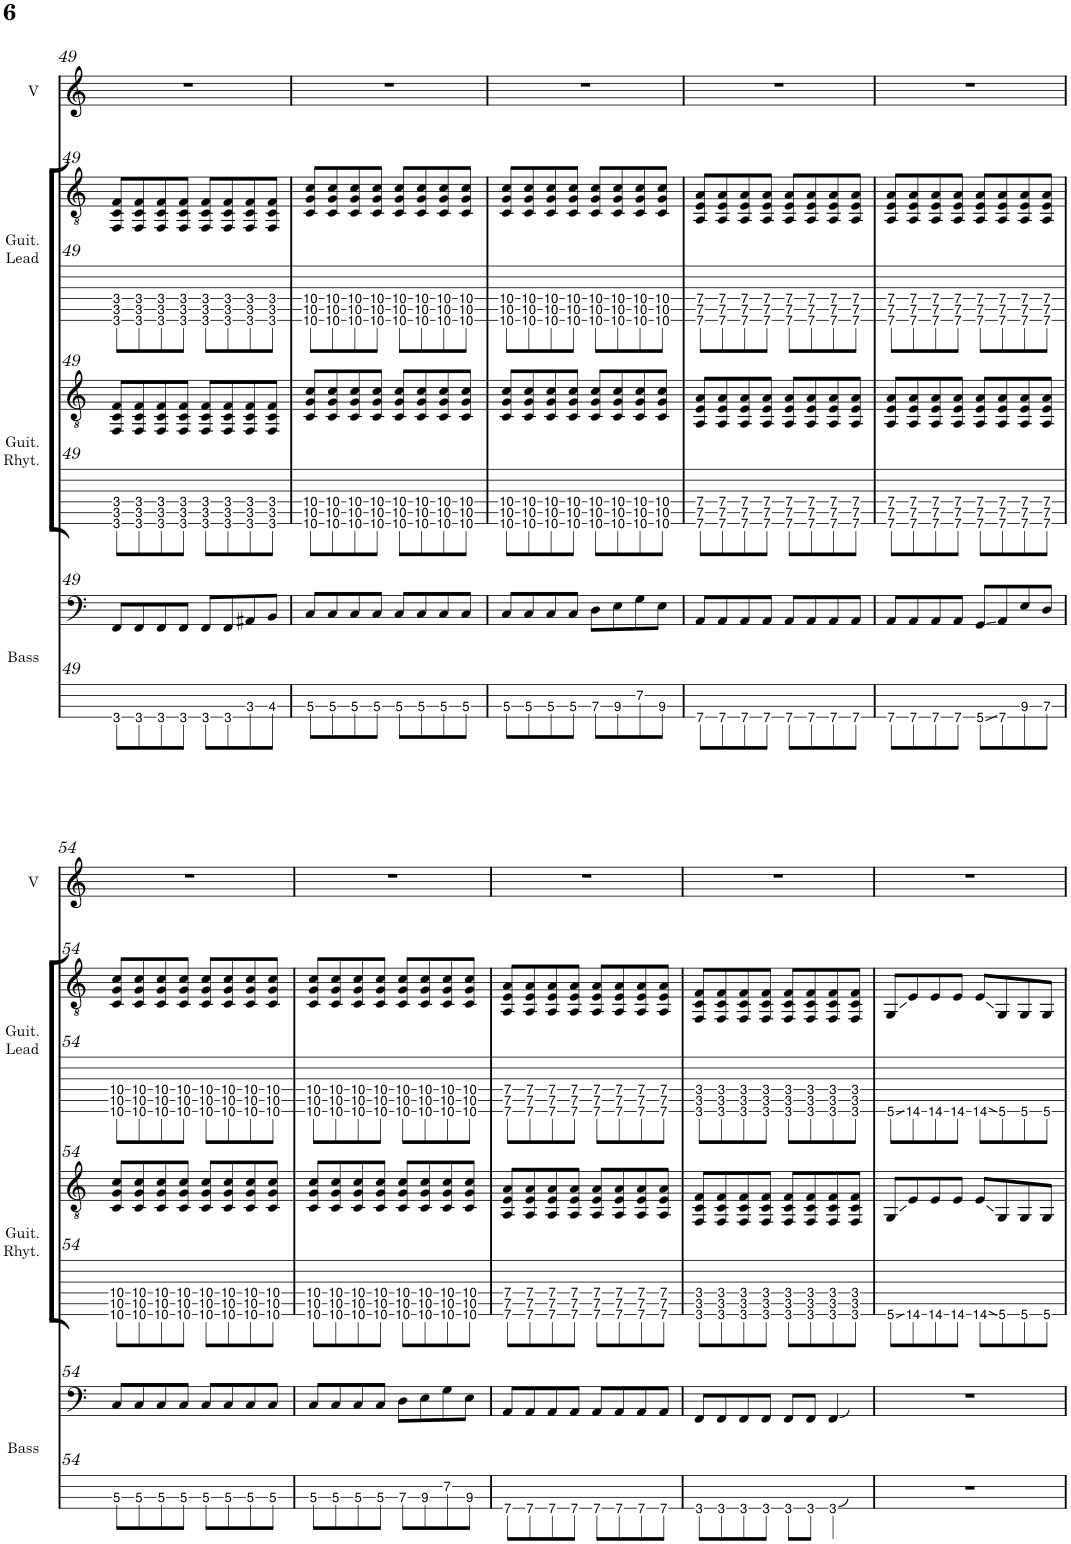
**kern	**kern	**kern	**kern	**kern	**kern	**kern
*part7	*part6	*part5	*part4	*part3	*part2	*part1
*staff7	*staff6	*staff5	*staff4	*staff3	*staff2	*staff1
*I"Bass Guitar D Stanard D-G-C-F	*I"Bass Guitar D Stanard D-G-C-F	*I"Electric Guitar Rhythm Drop D	*I"Electric Guitar Rhythm Drop D	*I"Electric Guitar Lead Drop D	*I"Electric Guitar Lead Drop D	*I"Women Vocals
*I'Bass	*I'Bass	*I'Guit. Rhyt.	*I'Guit. Rhyt.	*I'Guit. Lead	*I'Guit. Lead	*I'V
!!LO:PB:g=z
*	*clefF4	*	*clefGv2	*	*clefGv2	*clefG2
*Trd7c12	*Trd7c12	*	*	*	*	*
*k[]	*k[]	*k[]	*k[]	*k[]	*k[]	*k[]
*M4/4	*M4/4	*M4/4	*M4/4	*M4/4	*M4/4	*M4/4
=49	=49	=49	=49	=49	=49	=49
8FF\L	8FF/L	8FF\ 8C\ 8F\L	8FF/ 8C/ 8F/L	8FF\ 8C\ 8F\L	8FF/ 8C/ 8F/L	1r
8FF\	8FF/	8FF\ 8C\ 8F\	8FF/ 8C/ 8F/	8FF\ 8C\ 8F\	8FF/ 8C/ 8F/	.
8FF\	8FF/	8FF\ 8C\ 8F\	8FF/ 8C/ 8F/	8FF\ 8C\ 8F\	8FF/ 8C/ 8F/	.
8FF\J	8FF/J	8FF\ 8C\ 8F\J	8FF/ 8C/ 8F/J	8FF\ 8C\ 8F\J	8FF/ 8C/ 8F/J	.
8FF\L	8FF/L	8FF\ 8C\ 8F\L	8FF/ 8C/ 8F/L	8FF\ 8C\ 8F\L	8FF/ 8C/ 8F/L	.
8FF\	8FF/	8FF\ 8C\ 8F\	8FF/ 8C/ 8F/	8FF\ 8C\ 8F\	8FF/ 8C/ 8F/	.
8AA#\	8AA#X/	8FF\ 8C\ 8F\	8FF/ 8C/ 8F/	8FF\ 8C\ 8F\	8FF/ 8C/ 8F/	.
8BB\J	8BB/J	8FF\ 8C\ 8F\J	8FF/ 8C/ 8F/J	8FF\ 8C\ 8F\J	8FF/ 8C/ 8F/J	.
=50	=50	=50	=50	=50	=50	=50
8C\L	8C/L	8C\ 8G\ 8c\L	8C/ 8G/ 8c/L	8C\ 8G\ 8c\L	8C/ 8G/ 8c/L	1r
8C\	8C/	8C\ 8G\ 8c\	8C/ 8G/ 8c/	8C\ 8G\ 8c\	8C/ 8G/ 8c/	.
8C\	8C/	8C\ 8G\ 8c\	8C/ 8G/ 8c/	8C\ 8G\ 8c\	8C/ 8G/ 8c/	.
8C\J	8C/J	8C\ 8G\ 8c\J	8C/ 8G/ 8c/J	8C\ 8G\ 8c\J	8C/ 8G/ 8c/J	.
8C\L	8C/L	8C\ 8G\ 8c\L	8C/ 8G/ 8c/L	8C\ 8G\ 8c\L	8C/ 8G/ 8c/L	.
8C\	8C/	8C\ 8G\ 8c\	8C/ 8G/ 8c/	8C\ 8G\ 8c\	8C/ 8G/ 8c/	.
8C\	8C/	8C\ 8G\ 8c\	8C/ 8G/ 8c/	8C\ 8G\ 8c\	8C/ 8G/ 8c/	.
8C\J	8C/J	8C\ 8G\ 8c\J	8C/ 8G/ 8c/J	8C\ 8G\ 8c\J	8C/ 8G/ 8c/J	.
=51	=51	=51	=51	=51	=51	=51
8C\L	8C/L	8C\ 8G\ 8c\L	8C/ 8G/ 8c/L	8C\ 8G\ 8c\L	8C/ 8G/ 8c/L	1r
8C\	8C/	8C\ 8G\ 8c\	8C/ 8G/ 8c/	8C\ 8G\ 8c\	8C/ 8G/ 8c/	.
8C\	8C/	8C\ 8G\ 8c\	8C/ 8G/ 8c/	8C\ 8G\ 8c\	8C/ 8G/ 8c/	.
8C\J	8C/J	8C\ 8G\ 8c\J	8C/ 8G/ 8c/J	8C\ 8G\ 8c\J	8C/ 8G/ 8c/J	.
8D\L	8D\L	8C\ 8G\ 8c\L	8C/ 8G/ 8c/L	8C\ 8G\ 8c\L	8C/ 8G/ 8c/L	.
8E\	8E\	8C\ 8G\ 8c\	8C/ 8G/ 8c/	8C\ 8G\ 8c\	8C/ 8G/ 8c/	.
8G\	8G\	8C\ 8G\ 8c\	8C/ 8G/ 8c/	8C\ 8G\ 8c\	8C/ 8G/ 8c/	.
8E\J	8E\J	8C\ 8G\ 8c\J	8C/ 8G/ 8c/J	8C\ 8G\ 8c\J	8C/ 8G/ 8c/J	.
=52	=52	=52	=52	=52	=52	=52
8AA\L	8AA/L	8AA\ 8E\ 8A\L	8AA/ 8E/ 8A/L	8AA\ 8E\ 8A\L	8AA/ 8E/ 8A/L	1r
8AA\	8AA/	8AA\ 8E\ 8A\	8AA/ 8E/ 8A/	8AA\ 8E\ 8A\	8AA/ 8E/ 8A/	.
8AA\	8AA/	8AA\ 8E\ 8A\	8AA/ 8E/ 8A/	8AA\ 8E\ 8A\	8AA/ 8E/ 8A/	.
8AA\J	8AA/J	8AA\ 8E\ 8A\J	8AA/ 8E/ 8A/J	8AA\ 8E\ 8A\J	8AA/ 8E/ 8A/J	.
8AA\L	8AA/L	8AA\ 8E\ 8A\L	8AA/ 8E/ 8A/L	8AA\ 8E\ 8A\L	8AA/ 8E/ 8A/L	.
8AA\	8AA/	8AA\ 8E\ 8A\	8AA/ 8E/ 8A/	8AA\ 8E\ 8A\	8AA/ 8E/ 8A/	.
8AA\	8AA/	8AA\ 8E\ 8A\	8AA/ 8E/ 8A/	8AA\ 8E\ 8A\	8AA/ 8E/ 8A/	.
8AA\J	8AA/J	8AA\ 8E\ 8A\J	8AA/ 8E/ 8A/J	8AA\ 8E\ 8A\J	8AA/ 8E/ 8A/J	.
=53	=53	=53	=53	=53	=53	=53
8AA\L	8AA/L	8AA\ 8E\ 8A\L	8AA/ 8E/ 8A/L	8AA\ 8E\ 8A\L	8AA/ 8E/ 8A/L	1r
8AA\	8AA/	8AA\ 8E\ 8A\	8AA/ 8E/ 8A/	8AA\ 8E\ 8A\	8AA/ 8E/ 8A/	.
8AA\	8AA/	8AA\ 8E\ 8A\	8AA/ 8E/ 8A/	8AA\ 8E\ 8A\	8AA/ 8E/ 8A/	.
8AA\J	8AA/J	8AA\ 8E\ 8A\J	8AA/ 8E/ 8A/J	8AA\ 8E\ 8A\J	8AA/ 8E/ 8A/J	.
8GG\L	8GG/L	8AA\ 8E\ 8A\L	8AA/ 8E/ 8A/L	8AA\ 8E\ 8A\L	8AA/ 8E/ 8A/L	.
8AA\	8AA/	8AA\ 8E\ 8A\	8AA/ 8E/ 8A/	8AA\ 8E\ 8A\	8AA/ 8E/ 8A/	.
8E\	8E/	8AA\ 8E\ 8A\	8AA/ 8E/ 8A/	8AA\ 8E\ 8A\	8AA/ 8E/ 8A/	.
8D\J	8D/J	8AA\ 8E\ 8A\J	8AA/ 8E/ 8A/J	8AA\ 8E\ 8A\J	8AA/ 8E/ 8A/J	.
!!LO:LB:g=z
=54	=54	=54	=54	=54	=54	=54
8C\L	8C/L	8C\ 8G\ 8c\L	8C/ 8G/ 8c/L	8C\ 8G\ 8c\L	8C/ 8G/ 8c/L	1r
8C\	8C/	8C\ 8G\ 8c\	8C/ 8G/ 8c/	8C\ 8G\ 8c\	8C/ 8G/ 8c/	.
8C\	8C/	8C\ 8G\ 8c\	8C/ 8G/ 8c/	8C\ 8G\ 8c\	8C/ 8G/ 8c/	.
8C\J	8C/J	8C\ 8G\ 8c\J	8C/ 8G/ 8c/J	8C\ 8G\ 8c\J	8C/ 8G/ 8c/J	.
8C\L	8C/L	8C\ 8G\ 8c\L	8C/ 8G/ 8c/L	8C\ 8G\ 8c\L	8C/ 8G/ 8c/L	.
8C\	8C/	8C\ 8G\ 8c\	8C/ 8G/ 8c/	8C\ 8G\ 8c\	8C/ 8G/ 8c/	.
8C\	8C/	8C\ 8G\ 8c\	8C/ 8G/ 8c/	8C\ 8G\ 8c\	8C/ 8G/ 8c/	.
8C\J	8C/J	8C\ 8G\ 8c\J	8C/ 8G/ 8c/J	8C\ 8G\ 8c\J	8C/ 8G/ 8c/J	.
=55	=55	=55	=55	=55	=55	=55
8C\L	8C/L	8C\ 8G\ 8c\L	8C/ 8G/ 8c/L	8C\ 8G\ 8c\L	8C/ 8G/ 8c/L	1r
8C\	8C/	8C\ 8G\ 8c\	8C/ 8G/ 8c/	8C\ 8G\ 8c\	8C/ 8G/ 8c/	.
8C\	8C/	8C\ 8G\ 8c\	8C/ 8G/ 8c/	8C\ 8G\ 8c\	8C/ 8G/ 8c/	.
8C\J	8C/J	8C\ 8G\ 8c\J	8C/ 8G/ 8c/J	8C\ 8G\ 8c\J	8C/ 8G/ 8c/J	.
8D\L	8D\L	8C\ 8G\ 8c\L	8C/ 8G/ 8c/L	8C\ 8G\ 8c\L	8C/ 8G/ 8c/L	.
8E\	8E\	8C\ 8G\ 8c\	8C/ 8G/ 8c/	8C\ 8G\ 8c\	8C/ 8G/ 8c/	.
8G\	8G\	8C\ 8G\ 8c\	8C/ 8G/ 8c/	8C\ 8G\ 8c\	8C/ 8G/ 8c/	.
8E\J	8E\J	8C\ 8G\ 8c\J	8C/ 8G/ 8c/J	8C\ 8G\ 8c\J	8C/ 8G/ 8c/J	.
=56	=56	=56	=56	=56	=56	=56
8AA\L	8AA/L	8AA\ 8E\ 8A\L	8AA/ 8E/ 8A/L	8AA\ 8E\ 8A\L	8AA/ 8E/ 8A/L	1r
8AA\	8AA/	8AA\ 8E\ 8A\	8AA/ 8E/ 8A/	8AA\ 8E\ 8A\	8AA/ 8E/ 8A/	.
8AA\	8AA/	8AA\ 8E\ 8A\	8AA/ 8E/ 8A/	8AA\ 8E\ 8A\	8AA/ 8E/ 8A/	.
8AA\J	8AA/J	8AA\ 8E\ 8A\J	8AA/ 8E/ 8A/J	8AA\ 8E\ 8A\J	8AA/ 8E/ 8A/J	.
8AA\L	8AA/L	8AA\ 8E\ 8A\L	8AA/ 8E/ 8A/L	8AA\ 8E\ 8A\L	8AA/ 8E/ 8A/L	.
8AA\	8AA/	8AA\ 8E\ 8A\	8AA/ 8E/ 8A/	8AA\ 8E\ 8A\	8AA/ 8E/ 8A/	.
8AA\	8AA/	8AA\ 8E\ 8A\	8AA/ 8E/ 8A/	8AA\ 8E\ 8A\	8AA/ 8E/ 8A/	.
8AA\J	8AA/J	8AA\ 8E\ 8A\J	8AA/ 8E/ 8A/J	8AA\ 8E\ 8A\J	8AA/ 8E/ 8A/J	.
=57	=57	=57	=57	=57	=57	=57
8FF\L	8FF/L	8FF\ 8C\ 8F\L	8FF/ 8C/ 8F/L	8FF\ 8C\ 8F\L	8FF/ 8C/ 8F/L	1r
8FF\	8FF/	8FF\ 8C\ 8F\	8FF/ 8C/ 8F/	8FF\ 8C\ 8F\	8FF/ 8C/ 8F/	.
8FF\	8FF/	8FF\ 8C\ 8F\	8FF/ 8C/ 8F/	8FF\ 8C\ 8F\	8FF/ 8C/ 8F/	.
8FF\J	8FF/J	8FF\ 8C\ 8F\J	8FF/ 8C/ 8F/J	8FF\ 8C\ 8F\J	8FF/ 8C/ 8F/J	.
8FF\L	8FF/L	8FF\ 8C\ 8F\L	8FF/ 8C/ 8F/L	8FF\ 8C\ 8F\L	8FF/ 8C/ 8F/L	.
8FF\J	8FF/J	8FF\ 8C\ 8F\	8FF/ 8C/ 8F/	8FF\ 8C\ 8F\	8FF/ 8C/ 8F/	.
4FF\	4FF/	8FF\ 8C\ 8F\	8FF/ 8C/ 8F/	8FF\ 8C\ 8F\	8FF/ 8C/ 8F/	.
.	.	8FF\ 8C\ 8F\J	8FF/ 8C/ 8F/J	8FF\ 8C\ 8F\J	8FF/ 8C/ 8F/J	.
=58	=58	=58	=58	=58	=58	=58
1r	1r	8GG\L	8GG/L	8GG\L	8GG/L	1r
.	.	8E\	8E/	8E\	8E/	.
.	.	8E\	8E/	8E\	8E/	.
.	.	8E\J	8E/J	8E\J	8E/J	.
.	.	8E\L	8E/L	8E\L	8E/L	.
.	.	8GG\	8GG/	8GG\	8GG/	.
.	.	8GG\	8GG/	8GG\	8GG/	.
.	.	8GG\J	8GG/J	8GG\J	8GG/J	.
=	=	=	=	=	=	=
*-	*-	*-	*-	*-	*-	*-
